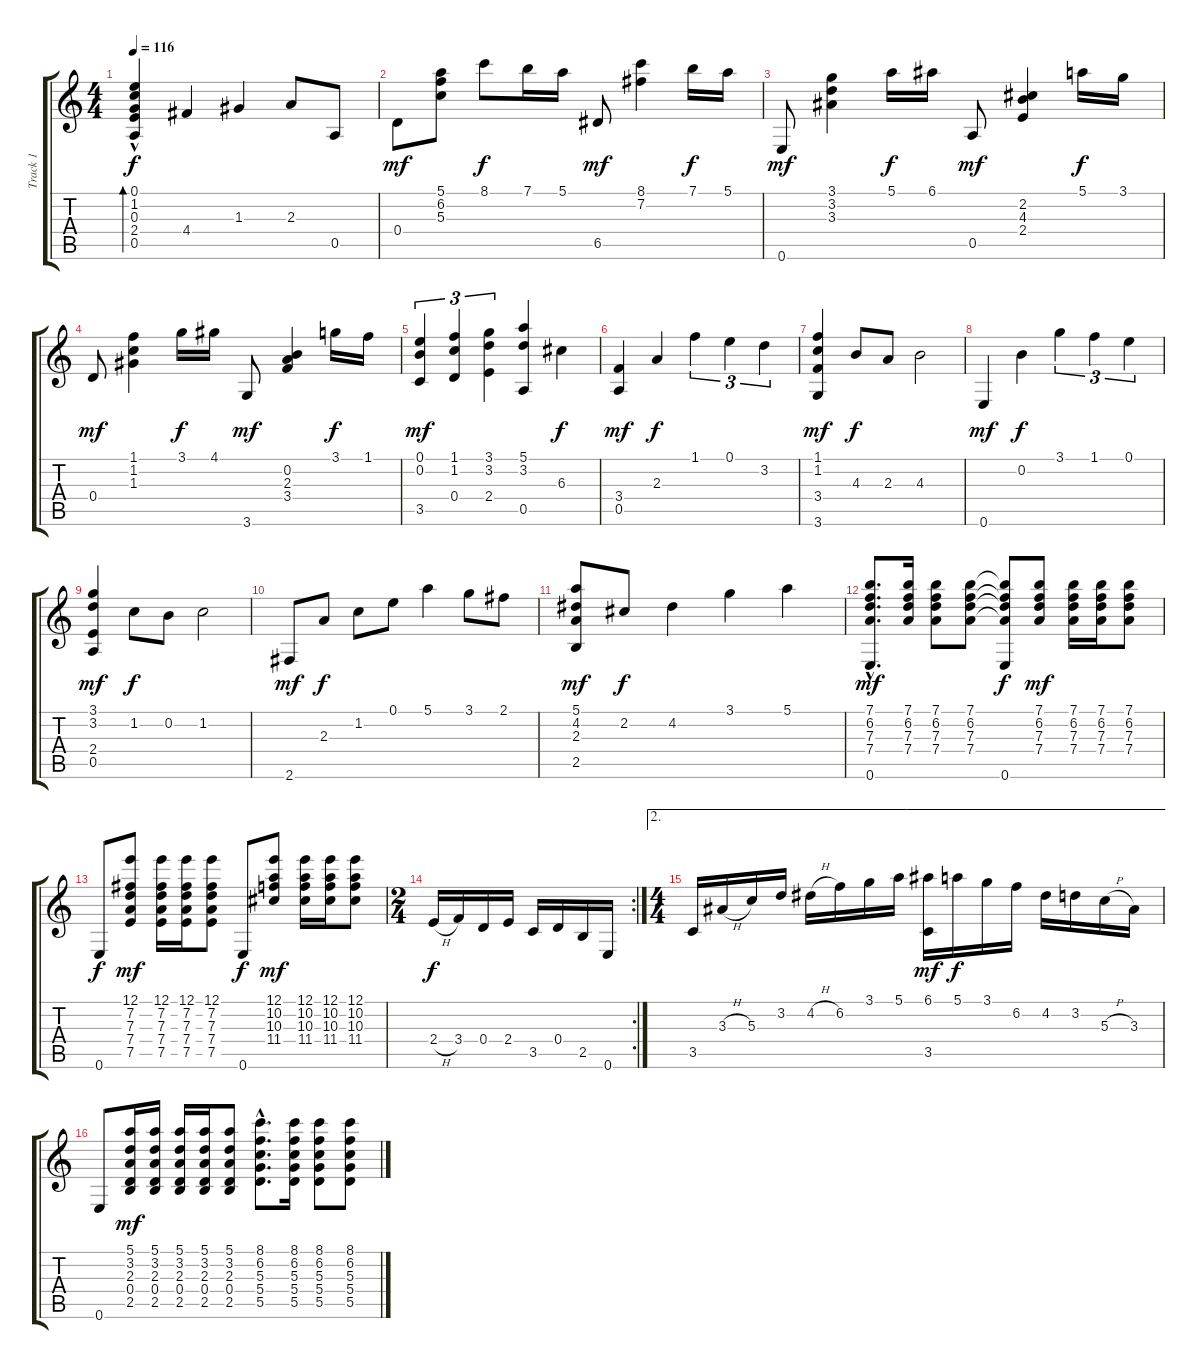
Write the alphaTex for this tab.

\track ("Track 1" "Track 1") {instrument acousticguitarnylon}
\staff {score tabs}
\tuning (E4 B3 G3 D3 A2 E2) {hide}
\ts (4 4)
\tempo 116
\clef g2
\ks c
(0.1 1.2 0.3 2.4 0.5{hac}).4{bd 240 dy f} 4.4.4 1.3.4 2.3.8 0.5.8 |
0.4.8{dy mf} (5.1 6.2 5.3).8 8.1.8{dy f} 7.1.16 5.1.16 6.5.8{dy mf} (8.1 7.2).4 7.1.16{dy f} 5.1.16 |
0.6.8{dy mf} (3.1 3.2 3.3).4 5.1.16{dy f} 6.1.16 0.5.8{dy mf} (2.2 4.3 2.4).4 5.1.16{dy f} 3.1.16 |
0.4.8{dy mf} (1.1 1.2 1.3).4 3.1.16{dy f} 4.1.16 3.6.8{dy mf} (0.2 2.3 3.4).4 3.1.16{dy f} 1.1.16 |
(0.1 0.2 3.5).4{tu (3 2) dy mf} (1.1 1.2 0.4).4{tu (3 2)} (3.1 3.2 2.4).4{tu (3 2)} (5.1 3.2 0.5).4 6.3.4{dy f} |
(3.4 0.5).4{dy mf} 2.3.4{dy f} 1.1.4{tu (3 2)} 0.1.4{tu (3 2)} 3.2.4{tu (3 2)} |
(1.1 1.2 3.4 3.6).4{dy mf} 4.3.8{dy f} 2.3.8 4.3.2 |
0.6.4{dy mf} 0.2.4{dy f} 3.1.4{tu (3 2)} 1.1.4{tu (3 2)} 0.1.4{tu (3 2)} |
(3.1 3.2 2.4 0.5).4{dy mf} 1.2.8{dy f} 0.2.8 1.2.2 |
2.6.8{dy mf} 2.3.8{dy f} 1.2.8 0.1.8 5.1.4 3.1.8 2.1.8 |
(5.1 4.2 2.3 2.5).8{dy mf} 2.2.8{dy f} 4.2.4 3.1.4 5.1.4 |
(7.1{hac} 6.2{hac} 7.3{hac} 7.4{hac} 0.6).8{d dy mf} (7.1 6.2 7.3 7.4).16 (7.1 6.2 7.3 7.4).8 (7.1 6.2 7.3 7.4).8 (7.1{t} 6.2{t} 7.3{t} 7.4{t} 0.6).8{dy f} (7.1 6.2 7.3 7.4).8{dy mf} (7.1 6.2 7.3 7.4).16 (7.1 6.2 7.3 7.4).16 (7.1 6.2 7.3 7.4).8 |
0.6.8{dy f} (12.1 7.2 7.3 7.4 7.5).8{dy mf} (12.1 7.2 7.3 7.4 7.5).16 (12.1 7.2 7.3 7.4 7.5).16 (12.1 7.2 7.3 7.4 7.5).8 0.6.8{dy f} (12.1 10.2 10.3 11.4).8{dy mf} (12.1 10.2 10.3 11.4).16 (12.1 10.2 10.3 11.4).16 (12.1 10.2 10.3 11.4).8 |
\rc 2
\ts (2 4)
2.4{h}.16{dy f} 3.4.16 0.4.16 2.4.16 3.5.16 0.4.16 2.5.16 0.6.16 |
\ae 2
\ts (4 4)
3.5.16 3.3{h}.16 5.3.16 3.2.16 4.2{h}.16 6.2.16 3.1.16 5.1.16 (6.1 3.5).16{dy mf} 5.1.16{dy f} 3.1.16 6.2.16 4.2.16 3.2.16 5.3{h}.16 3.3.16 |
0.6.8 (5.1 3.2 2.3 0.4 2.5).16{dy mf} (5.1 3.2 2.3 0.4 2.5).16 (5.1 3.2 2.3 0.4 2.5).16 (5.1 3.2 2.3 0.4 2.5).16 (5.1 3.2 2.3 0.4 2.5).8 (8.1{hac} 6.2{hac} 5.3{hac} 5.4{hac} 5.5{hac}).8{d} (8.1 6.2 5.3 5.4 5.5).16 (8.1 6.2 5.3 5.4 5.5).8 (8.1 6.2 5.3 5.4 5.5).8
